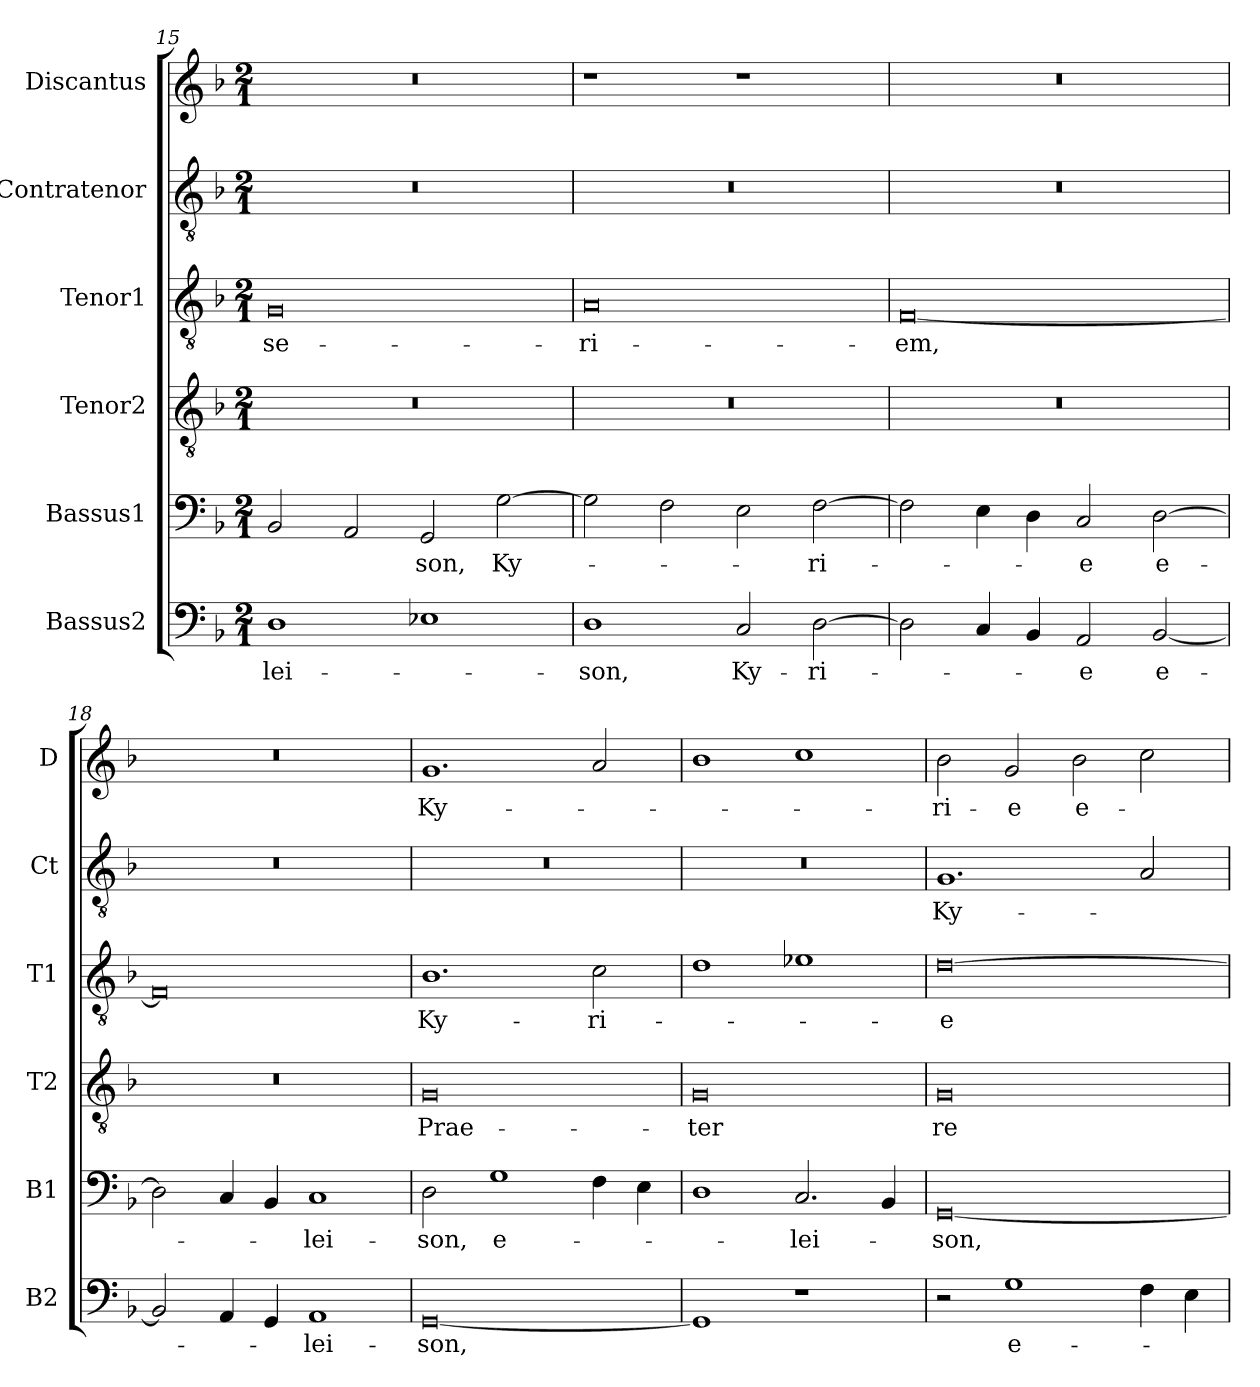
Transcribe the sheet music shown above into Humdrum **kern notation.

**kern	**text	**kern	**text	**kern	**text	**kern	**text	**kern	**text	**kern	**text
*part6	*part6	*part5	*part5	*part4	*part4	*part3	*part3	*part2	*part2	*part1	*part1
*staff6	*staff6	*staff5	*staff5	*staff4	*staff4	*staff3	*staff3	*staff2	*staff2	*staff1	*staff1
*I"Bassus2	*	*I"Bassus1	*	*I"Tenor2	*	*I"Tenor1	*	*I"Contratenor	*	*I"Discantus	*
*I'B2	*	*I'B1	*	*I'T2	*	*I'T1	*	*I'Ct	*	*I'D	*
*clefF4	*	*clefF4	*	*clefGv2	*	*clefGv2	*	*clefGv2	*	*clefG2	*
*k[b-]	*	*k[b-]	*	*k[b-]	*	*k[b-]	*	*k[b-]	*	*k[b-]	*
*M2/1	*	*M2/1	*	*M2/1	*	*M2/1	*	*M2/1	*	*M2/1	*
=15	=15	=15	=15	=15	=15	=15	=15	=15	=15	=15	=15
1D	-lei-	2BB-/	.	0r	.	0G	se-	0r	.	0r	.
.	.	2AA/	.	.	.	.	.	.	.	.	.
1E-X	.	2GG/	-son,	.	.	.	.	.	.	.	.
.	.	[2G\	Ky-	.	.	.	.	.	.	.	.
=16	=16	=16	=16	=16	=16	=16	=16	=16	=16	=16	=16
1D	-son,	2G\]	.	0r	.	0A	-ri-	0r	.	1r	.
.	.	2F\	.	.	.	.	.	.	.	.	.
2C/	Ky-	2E\	.	.	.	.	.	.	.	1r	.
[2D\	-ri-	[2F\	-ri-	.	.	.	.	.	.	.	.
=17	=17	=17	=17	=17	=17	=17	=17	=17	=17	=17	=17
2D\]	.	2F\]	.	0r	.	[0F	-em,	0r	.	0r	.
4C/	.	4E\	.	.	.	.	.	.	.	.	.
4BB-/	.	4D\	.	.	.	.	.	.	.	.	.
2AA/	-e	2C/	-e	.	.	.	.	.	.	.	.
[2BB-/	e-	[2D\	e-	.	.	.	.	.	.	.	.
=18	=18	=18	=18	=18	=18	=18	=18	=18	=18	=18	=18
2BB-/]	.	2D\]	.	0r	.	0F]	.	0r	.	0r	.
4AA/	.	4C/	.	.	.	.	.	.	.	.	.
4GG/	.	4BB-/	.	.	.	.	.	.	.	.	.
1AA	-lei-	1C	-lei-	.	.	.	.	.	.	.	.
=19	=19	=19	=19	=19	=19	=19	=19	=19	=19	=19	=19
[0GG	-son,	2D\	-son,	0G	-Prae-	1.B-	Ky-	0r	.	1.g	Ky-
.	.	1G	e-	.	.	.	.	.	.	.	.
.	.	4F\	.	.	.	2c\	-ri-	.	.	2a/	.
.	.	4E\	.	.	.	.	.	.	.	.	.
=20	=20	=20	=20	=20	=20	=20	=20	=20	=20	=20	=20
1GG]	.	1D	.	0G	-ter	1d	.	0r	.	1b-	.
1r	.	2.C/	-lei-	.	.	1e-X	.	.	.	1cc	.
.	.	4BB-/	.	.	.	.	.	.	.	.	.
=21	=21	=21	=21	=21	=21	=21	=21	=21	=21	=21	=21
2r	.	[0GG	-son,	0G	re-	[0d	-e	1.G	Ky-	2b-\	-ri-
1G	e-	.	.	.	.	.	.	.	.	2g/	-e
.	.	.	.	.	.	.	.	.	.	2b-\	e-
4F\	.	.	.	.	.	.	.	2A/	.	2cc\	.
4E\	.	.	.	.	.	.	.	.	.	.	.
=	=	=	=	=	=	=	=	=	=	=	=
*-	*-	*-	*-	*-	*-	*-	*-	*-	*-	*-	*-
